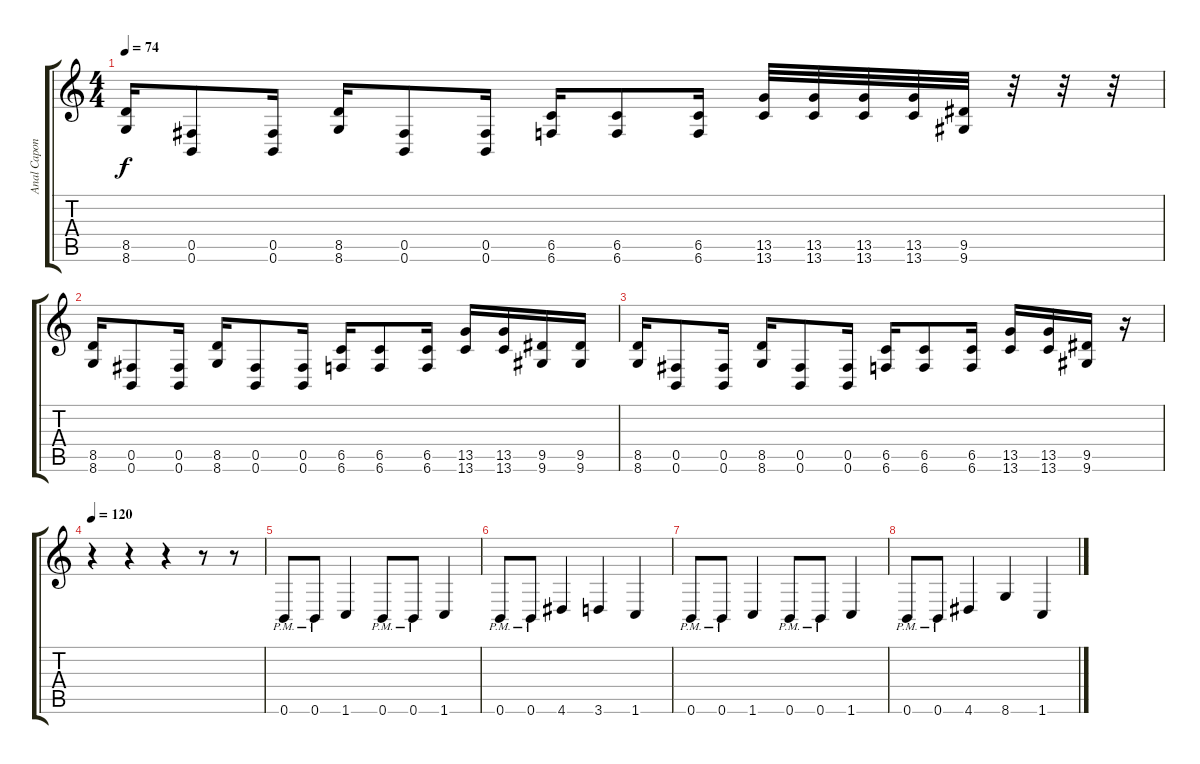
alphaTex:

\track ("Anal Capone" "Anal Capon") {instrument distortionguitar}
\staff {score tabs}
\tuning (Db4 Ab3 E3 B2 Gb2 B1) {hide}
\ts (4 4)
\tempo 74
\clef g2
\ks c
(8.5 8.6).16{dy f} (0.5 0.6).8 (0.5 0.6).16 (8.5 8.6).16 (0.5 0.6).8 (0.5 0.6).16 (6.5 6.6).16 (6.5 6.6).8 (6.5 6.6).16 (13.5 13.6).32 (13.5 13.6).32 (13.5 13.6).32 (13.5 13.6).32 (9.5 9.6).32 r.32 r.32 r.32 |
(8.5 8.6).16 (0.5 0.6).8 (0.5 0.6).16 (8.5 8.6).16 (0.5 0.6).8 (0.5 0.6).16 (6.5 6.6).16 (6.5 6.6).8 (6.5 6.6).16 (13.5 13.6).16 (13.5 13.6).16 (9.5 9.6).16 (9.5 9.6).16 |
(8.5 8.6).16 (0.5 0.6).8 (0.5 0.6).16 (8.5 8.6).16 (0.5 0.6).8 (0.5 0.6).16 (6.5 6.6).16 (6.5 6.6).8 (6.5 6.6).16 (13.5 13.6).16 (13.5 13.6).16 (9.5 9.6).16 r.16 |
\tempo 120
r.4 r.4 r.4 r.8 r.8 |
0.6{pm}.8 0.6{pm}.8 1.6.4 0.6{pm}.8 0.6{pm}.8 1.6.4 |
0.6{pm}.8 0.6{pm}.8 4.6.4 3.6.4 1.6.4 |
0.6{pm}.8 0.6{pm}.8 1.6.4 0.6{pm}.8 0.6{pm}.8 1.6.4 |
0.6{pm}.8 0.6{pm}.8 4.6.4 8.6.4 1.6.4
